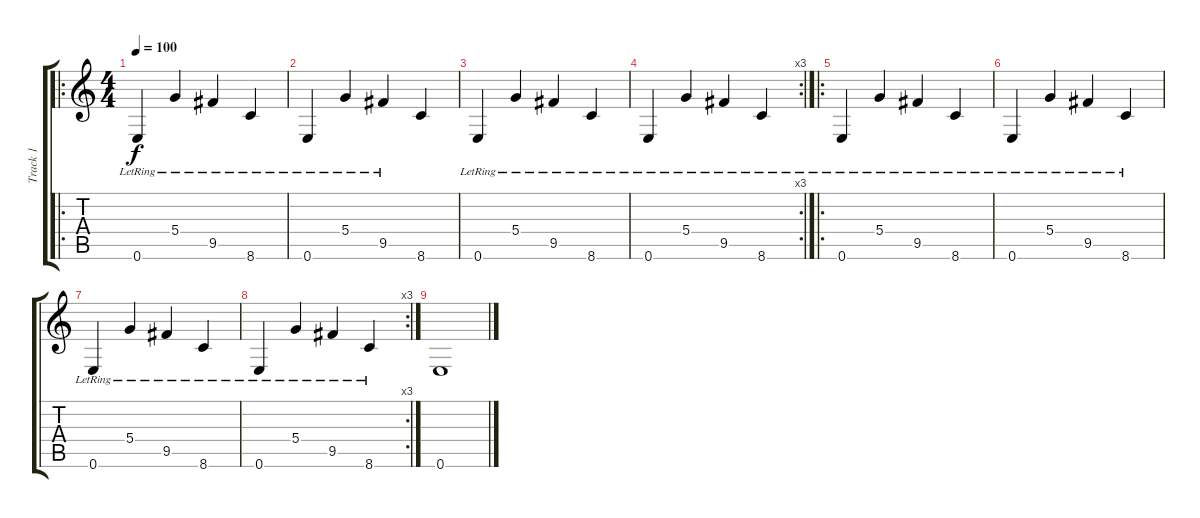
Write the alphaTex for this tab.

\track ("Track 1" "Track 1") {instrument acousticguitarsteel}
\staff {score tabs}
\tuning (E4 B3 G3 D3 A2 E2) {hide}
\ro
\ts (4 4)
\tempo 100
\clef g2
\ks c
0.6{lr}.4{dy f instrument acousticguitarsteel} 5.4{lr}.4 9.5{lr}.4 8.6{lr}.4 |
0.6{lr}.4 5.4{lr}.4 9.5{lr}.4 8.6.4 |
0.6{lr}.4 5.4{lr}.4 9.5{lr}.4 8.6{lr}.4 |
\rc 3
0.6{lr}.4 5.4{lr}.4 9.5{lr}.4 8.6{lr}.4 |
\ro
0.6{lr}.4 5.4{lr}.4 9.5{lr}.4 8.6{lr}.4 |
0.6{lr}.4 5.4{lr}.4 9.5{lr}.4 8.6{lr}.4 |
0.6{lr}.4 5.4{lr}.4 9.5{lr}.4 8.6{lr}.4 |
\rc 3
0.6{lr}.4 5.4{lr}.4 9.5{lr}.4 8.6{lr}.4 |
0.6.1
